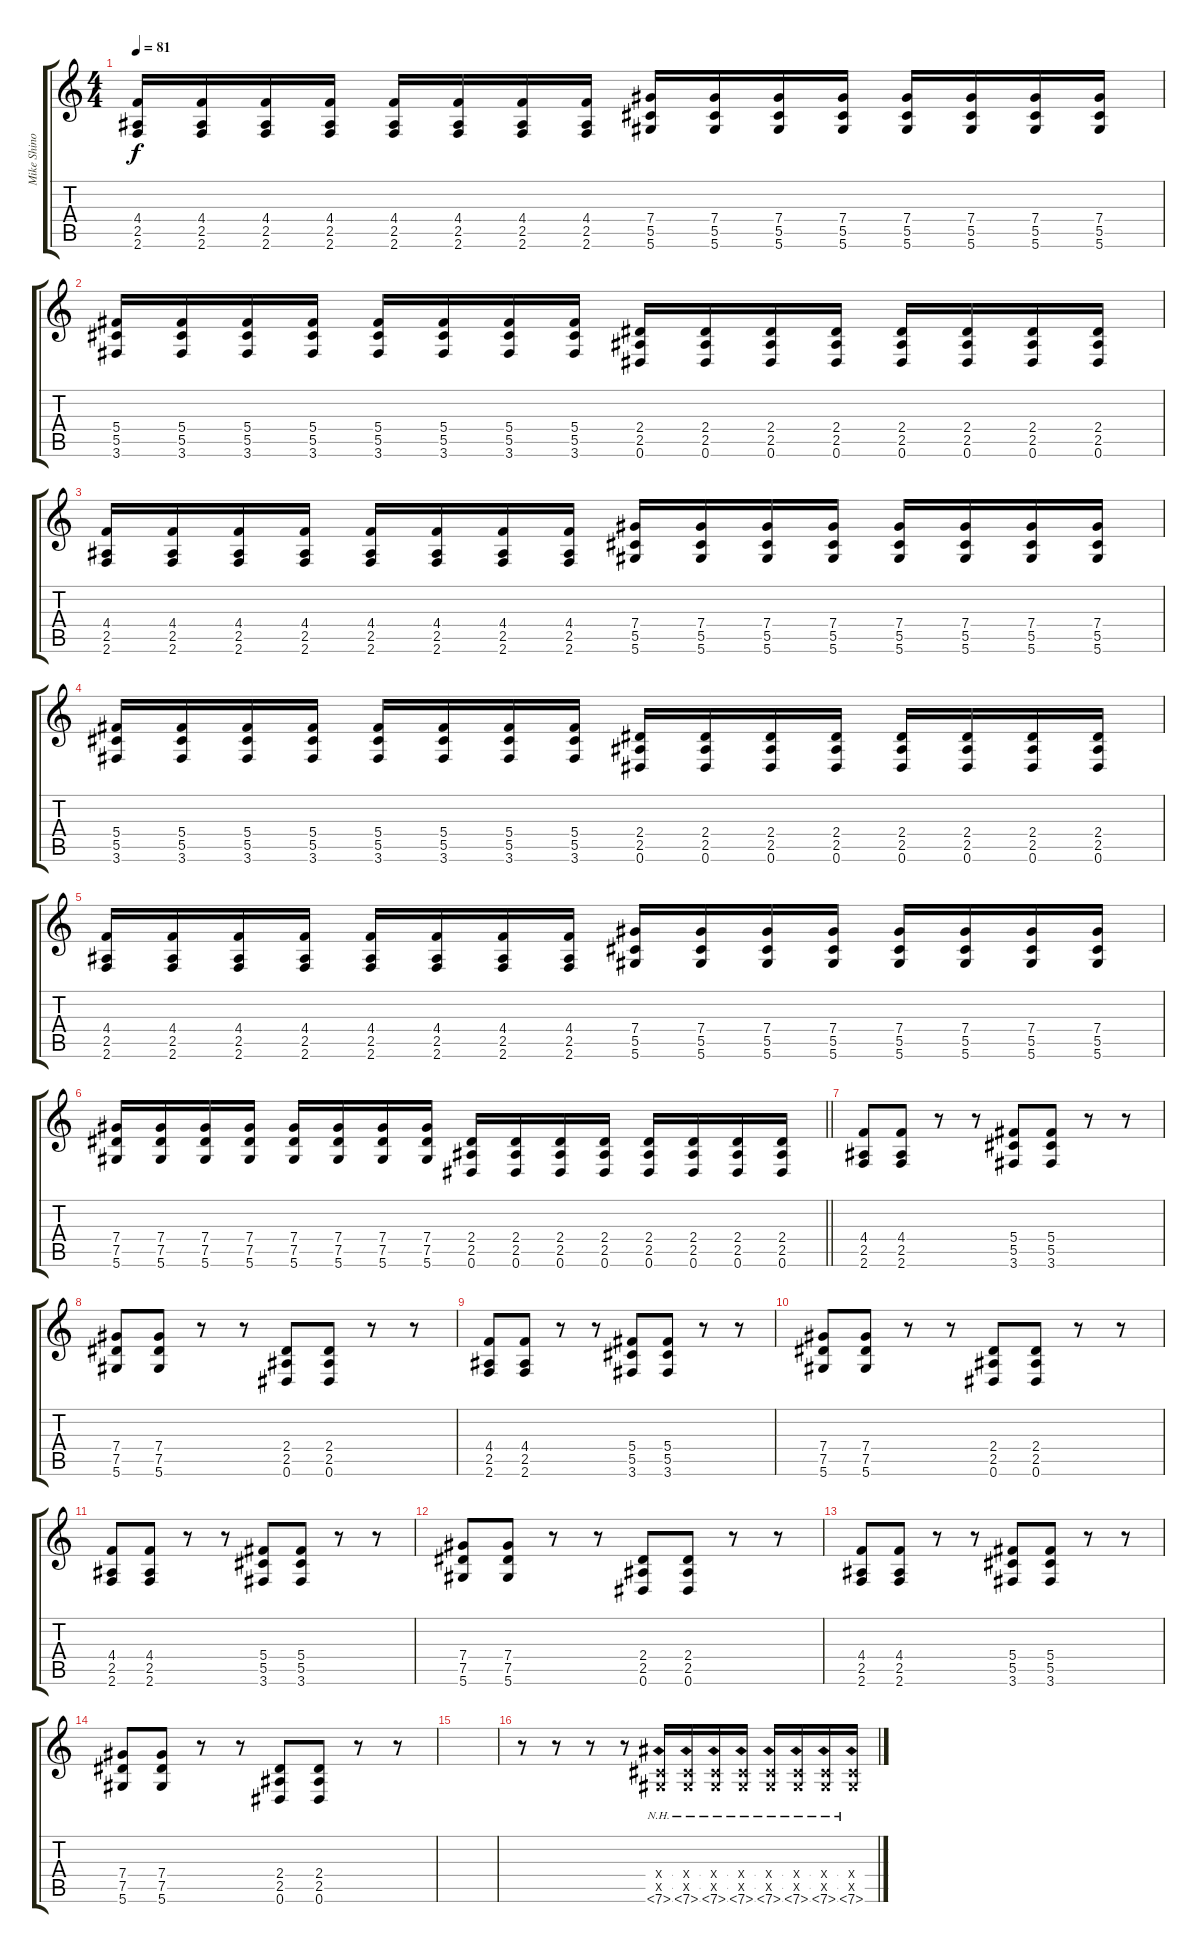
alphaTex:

\track ("Mike Shinoda - Guitar" "Mike Shino") {instrument distortionguitar}
\staff {score tabs}
\tuning (Eb4 Bb3 Gb3 Db3 Ab2 Eb2) {hide}
\ts (4 4)
\tempo 81
\clef g2
\ks c
(4.4 2.5 2.6).16{dy f} (4.4 2.5 2.6).16 (4.4 2.5 2.6).16 (4.4 2.5 2.6).16 (4.4 2.5 2.6).16 (4.4 2.5 2.6).16 (4.4 2.5 2.6).16 (4.4 2.5 2.6).16 (7.4 5.5 5.6).16 (7.4 5.5 5.6).16 (7.4 5.5 5.6).16 (7.4 5.5 5.6).16 (7.4 5.5 5.6).16 (7.4 5.5 5.6).16 (7.4 5.5 5.6).16 (7.4 5.5 5.6).16 |
(5.4 5.5 3.6).16 (5.4 5.5 3.6).16 (5.4 5.5 3.6).16 (5.4 5.5 3.6).16 (5.4 5.5 3.6).16 (5.4 5.5 3.6).16 (5.4 5.5 3.6).16 (5.4 5.5 3.6).16 (2.4 2.5 0.6).16 (2.4 2.5 0.6).16 (2.4 2.5 0.6).16 (2.4 2.5 0.6).16 (2.4 2.5 0.6).16 (2.4 2.5 0.6).16 (2.4 2.5 0.6).16 (2.4 2.5 0.6).16 |
(4.4 2.5 2.6).16{volume 12} (4.4 2.5 2.6).16 (4.4 2.5 2.6).16 (4.4 2.5 2.6).16 (4.4 2.5 2.6).16 (4.4 2.5 2.6).16 (4.4 2.5 2.6).16 (4.4 2.5 2.6).16 (7.4 5.5 5.6).16 (7.4 5.5 5.6).16 (7.4 5.5 5.6).16 (7.4 5.5 5.6).16 (7.4 5.5 5.6).16 (7.4 5.5 5.6).16 (7.4 5.5 5.6).16 (7.4 5.5 5.6).16 |
(5.4 5.5 3.6).16 (5.4 5.5 3.6).16 (5.4 5.5 3.6).16 (5.4 5.5 3.6).16 (5.4 5.5 3.6).16 (5.4 5.5 3.6).16 (5.4 5.5 3.6).16 (5.4 5.5 3.6).16 (2.4 2.5 0.6).16 (2.4 2.5 0.6).16 (2.4 2.5 0.6).16 (2.4 2.5 0.6).16 (2.4 2.5 0.6).16 (2.4 2.5 0.6).16 (2.4 2.5 0.6).16 (2.4 2.5 0.6).16 |
(4.4 2.5 2.6).16 (4.4 2.5 2.6).16 (4.4 2.5 2.6).16 (4.4 2.5 2.6).16 (4.4 2.5 2.6).16 (4.4 2.5 2.6).16 (4.4 2.5 2.6).16 (4.4 2.5 2.6).16 (7.4 5.5 5.6).16 (7.4 5.5 5.6).16 (7.4 5.5 5.6).16 (7.4 5.5 5.6).16 (7.4 5.5 5.6).16 (7.4 5.5 5.6).16 (7.4 5.5 5.6).16 (7.4 5.5 5.6).16 |
\barLineRight lightlight
(7.4 7.5 5.6).16 (7.4 7.5 5.6).16 (7.4 7.5 5.6).16 (7.4 7.5 5.6).16 (7.4 7.5 5.6).16 (7.4 7.5 5.6).16 (7.4 7.5 5.6).16 (7.4 7.5 5.6).16 (2.4 2.5 0.6).16 (2.4 2.5 0.6).16 (2.4 2.5 0.6).16 (2.4 2.5 0.6).16 (2.4 2.5 0.6).16 (2.4 2.5 0.6).16 (2.4 2.5 0.6).16 (2.4 2.5 0.6).16 |
(4.4 2.5 2.6).8{volume 16} (4.4 2.5 2.6).8 r.8 r.8 (5.4 5.5 3.6).8 (5.4 5.5 3.6).8 r.8 r.8 |
(7.4 7.5 5.6).8 (7.4 7.5 5.6).8 r.8 r.8 (2.4 2.5 0.6).8 (2.4 2.5 0.6).8 r.8 r.8 |
(4.4 2.5 2.6).8 (4.4 2.5 2.6).8 r.8 r.8 (5.4 5.5 3.6).8 (5.4 5.5 3.6).8 r.8 r.8 |
(7.4 7.5 5.6).8 (7.4 7.5 5.6).8 r.8 r.8 (2.4 2.5 0.6).8 (2.4 2.5 0.6).8 r.8 r.8 |
(4.4 2.5 2.6).8 (4.4 2.5 2.6).8 r.8 r.8 (5.4 5.5 3.6).8 (5.4 5.5 3.6).8 r.8 r.8 |
(7.4 7.5 5.6).8 (7.4 7.5 5.6).8 r.8 r.8 (2.4 2.5 0.6).8 (2.4 2.5 0.6).8 r.8 r.8 |
(4.4 2.5 2.6).8 (4.4 2.5 2.6).8 r.8 r.8 (5.4 5.5 3.6).8 (5.4 5.5 3.6).8 r.8 r.8 |
(7.4 7.5 5.6).8 (7.4 7.5 5.6).8 r.8 r.8 (2.4 2.5 0.6).8 (2.4 2.5 0.6).8 r.8 r.8 |
|
r.8 r.8 r.8 r.8 (0.4{x} 0.5{x} 7.6{nh}).16 (0.4{x} 0.5{x} 7.6{nh}).16 (0.4{x} 0.5{x} 7.6{nh}).16 (0.4{x} 0.5{x} 7.6{nh}).16 (0.4{x} 0.5{x} 7.6{nh}).16 (0.4{x} 0.5{x} 7.6{nh}).16 (0.4{x} 0.5{x} 7.6{nh}).16 (0.4{x} 0.5{x} 7.6{nh}).16
